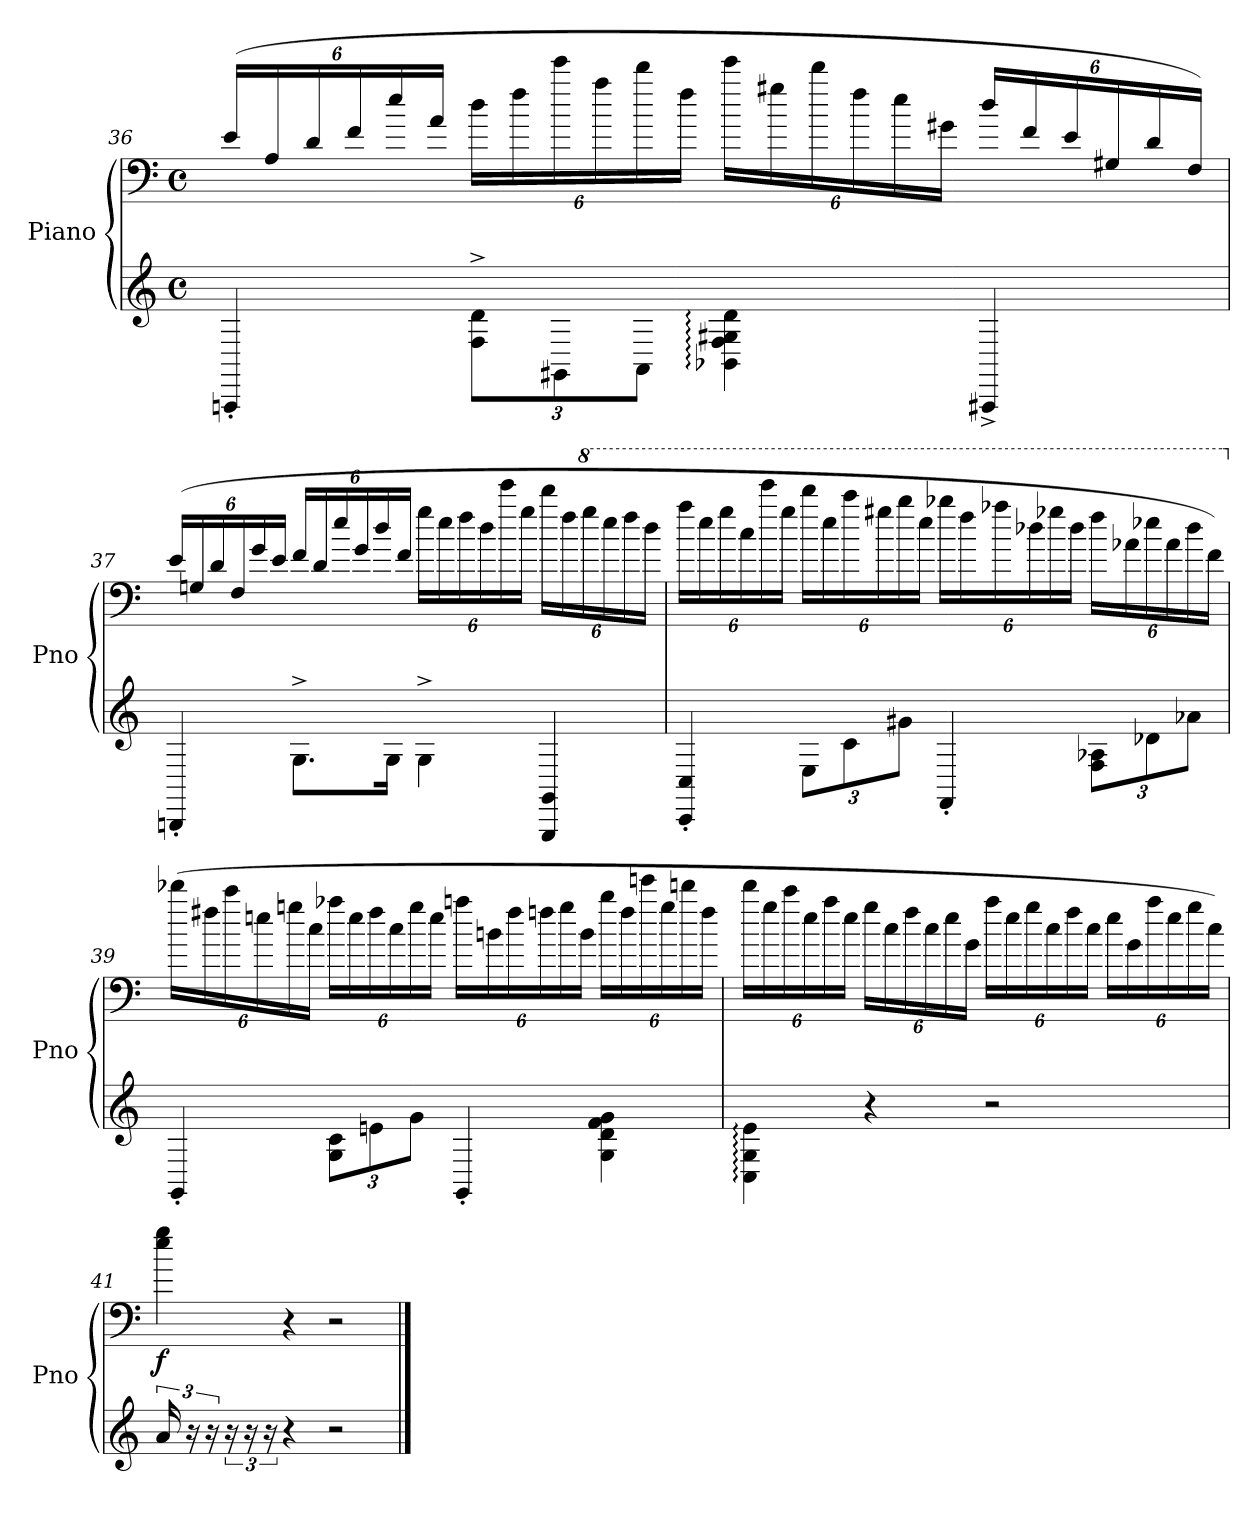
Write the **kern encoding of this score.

**kern	**kern	**dynam
*part1	*part1	*part1
*staff2	*staff1	*staff1/2
*I"Piano	*	*
*I'Pno	*	*
!!LO:LB:g=z
*clefG2	*clefF4	*
*k[]	*k[]	*
*M4/4	*M4/4	*
*met(c)	*met(c)	*
*	*Xbrackettup	*
=36	=36	=36
4AAAn'/	(>24e/LL	.
.	24A/	.
.	24d/	.
.	24f/	.
.	24ee/	.
.	24a/JJ	.
*Xbrackettup	*	*
12F\^ 12d\^L	24dd\LL	.
.	24ff\	.
12GG#X\	24eee\	.
.	24aa\	.
12AA\J	24ddd\	.
.	24ff\JJ	.
4BB-X\: 4F\: 4G#X\: 4d\:	24eee\LL	.
.	24gg#X\	.
.	24ddd\	.
.	24ff\	.
.	24ee\	.
.	24g#X\JJ	.
4AAA#X^/	24dd/LL	.
.	24f/	.
.	24e/	.
.	24G#X/	.
.	24d/	.
.	24F/JJ)	.
!!LO:LB:g=z
=37	=37	=37
4BBBn'/	(>24e/LL	.
.	24Gn/	.
.	24d/	.
.	24F/	.
.	24g/	.
.	24e/JJ	.
8.G^\L	24f/LL	.
.	24d/	.
.	24ee/	.
.	24g/	.
.	24dd/	.
16G\Jk	.	.
.	24f/JJ	.
4G^\	24gg\LL	.
.	24ee\	.
.	24ff\	.
.	24dd\	.
.	24eee\	.
.	24gg\JJ	.
4GGG/ 4GG/	24ddd\LL	.
.	24ff\	.
*	*8va	*
.	24ggg\	.
.	24eee\	.
.	24fff\	.
.	24ddd\JJ	.
!!LO:LB:g=z
=38	=38	=38
4CC/' 4C/'	24aaa\LL	.
.	24eee\	.
.	24ggg\	.
.	24ccc\	.
.	24eeee\	.
.	24ggg\JJ	.
12E\L	24dddd\LL	.
.	24eee\	.
12c\	24cccc\	.
.	24ggg#X\	.
12g#X\J	24bbb\	.
.	24eee\JJ	.
4FF'/	24bbb-X\LL	.
.	24fff\	.
.	24aaa-X\	.
.	24ddd-X\	.
.	24ggg-X\	.
.	24ddd-\JJ	.
12F\ 12A-X\L	24fff\LL	.
.	24aa-X\	.
12d-X\	24eee-X\	.
.	24aa-\	.
12a-X\J	24ddd-\	.
.	24ff\JJ)	.
!!LO:PB:g=z
=39	=39	=39
*	*X8va	*
4GG'/	(>24ddd-X\LL	.
.	24ff#X\	.
.	24ccc\	.
.	24een\	.
.	24ggn\	.
.	24cc\JJ	.
12G\ 12c\L	24aa-X\LL	.
.	24ee\	.
12en\	24ff#\	.
.	24cc\	.
12g\J	24gg\	.
.	24ee\JJ	.
4GG'/	24aan\LL	.
.	24bn\	.
.	24ff#\	.
.	24ffn\	.
.	24gg\	.
.	24b\JJ	.
4G\ 4d\ 4f\ 4g\	24bb\LL	.
.	24ff\	.
.	24eeen\	.
.	24gg\	.
.	24dddn\	.
.	24ff\JJ	.
!!LO:LB:g=z
=40	=40	=40
4C\: 4G\: 4e\:	24ddd\LL	.
.	24gg\	.
.	24ccc\	.
.	24ee\	.
.	24aa\	.
.	24ee\JJ	.
4r	24gg\LL	.
.	24cc\	.
.	24ff\	.
.	24cc\	.
.	24ee\	.
.	24g\JJ	.
2r	24aa\LL	.
.	24ee\	.
.	24gg\	.
.	24cc\	.
.	24ff\	.
.	24cc\JJ	.
.	24ee\LL	.
.	24g\	.
.	24aa\	.
.	24ee\	.
.	24gg\	.
.	24cc\JJ)	.
=41	=41	=41
*brackettup	*	*
!	!	!LO:DY:b
24a/	4ee\ 4gg\	f
24r	.	.
24r	.	.
24r	.	.
24r	.	.
24r	.	.
4r	4r	.
2r	2r	.
==	==	==
*-	*-	*-
